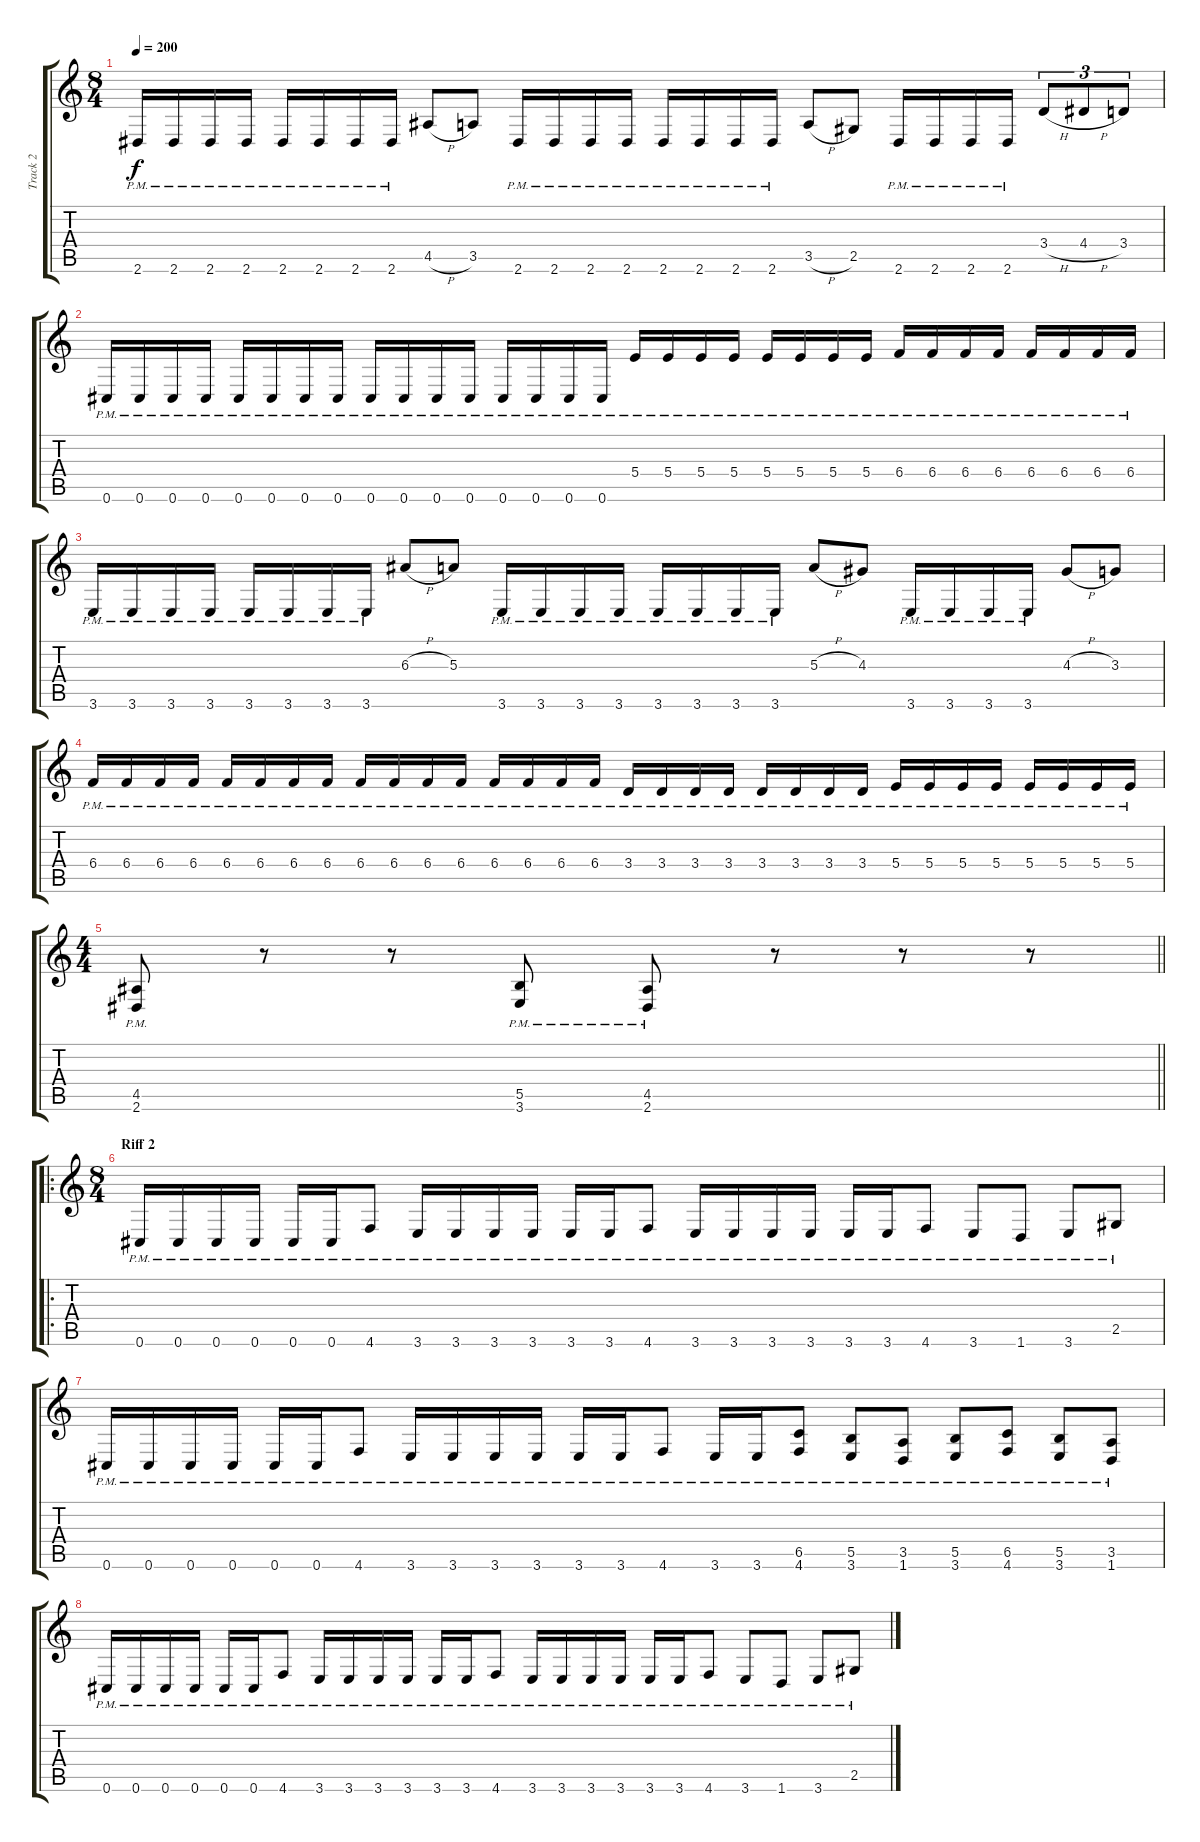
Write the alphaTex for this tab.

\track ("Track 2" "Track 2") {instrument distortionguitar}
\staff {score tabs}
\tuning (Db4 Ab3 E3 B2 Gb2 Db2) {hide}
\ts (8 4)
\tempo 200
\clef g2
\ks c
2.6{pm}.16{dy f} 2.6{pm}.16 2.6{pm}.16 2.6{pm}.16 2.6{pm}.16 2.6{pm}.16 2.6{pm}.16 2.6{pm}.16 4.5{h}.8 3.5.8 2.6{pm}.16 2.6{pm}.16 2.6{pm}.16 2.6{pm}.16 2.6{pm}.16 2.6{pm}.16 2.6{pm}.16 2.6{pm}.16 3.5{h}.8 2.5.8 2.6{pm}.16 2.6{pm}.16 2.6{pm}.16 2.6{pm}.16 3.4{h}.8{tu (3 2)} 4.4{h}.8{tu (3 2)} 3.4.8{tu (3 2)} |
0.6{pm}.16 0.6{pm}.16 0.6{pm}.16 0.6{pm}.16 0.6{pm}.16 0.6{pm}.16 0.6{pm}.16 0.6{pm}.16 0.6{pm}.16 0.6{pm}.16 0.6{pm}.16 0.6{pm}.16 0.6{pm}.16 0.6{pm}.16 0.6{pm}.16 0.6{pm}.16 5.4{pm}.16 5.4{pm}.16 5.4{pm}.16 5.4{pm}.16 5.4{pm}.16 5.4{pm}.16 5.4{pm}.16 5.4{pm}.16 6.4{pm}.16 6.4{pm}.16 6.4{pm}.16 6.4{pm}.16 6.4{pm}.16 6.4{pm}.16 6.4{pm}.16 6.4{pm}.16 |
3.6{pm}.16 3.6{pm}.16 3.6{pm}.16 3.6{pm}.16 3.6{pm}.16 3.6{pm}.16 3.6{pm}.16 3.6{pm}.16 6.3{h}.8 5.3.8 3.6{pm}.16 3.6{pm}.16 3.6{pm}.16 3.6{pm}.16 3.6{pm}.16 3.6{pm}.16 3.6{pm}.16 3.6{pm}.16 5.3{h}.8 4.3.8 3.6{pm}.16 3.6{pm}.16 3.6{pm}.16 3.6{pm}.16 4.3{h}.8 3.3.8 |
6.4{pm}.16 6.4{pm}.16 6.4{pm}.16 6.4{pm}.16 6.4{pm}.16 6.4{pm}.16 6.4{pm}.16 6.4{pm}.16 6.4{pm}.16 6.4{pm}.16 6.4{pm}.16 6.4{pm}.16 6.4{pm}.16 6.4{pm}.16 6.4{pm}.16 6.4{pm}.16 3.4{pm}.16 3.4{pm}.16 3.4{pm}.16 3.4{pm}.16 3.4{pm}.16 3.4{pm}.16 3.4{pm}.16 3.4{pm}.16 5.4{pm}.16 5.4{pm}.16 5.4{pm}.16 5.4{pm}.16 5.4{pm}.16 5.4{pm}.16 5.4{pm}.16 5.4{pm}.16 |
\ts (4 4)
\barLineRight lightlight
(4.5{pm} 2.6{pm}).8 r.8 r.8 (5.5{pm} 3.6{pm}).8 (4.5{pm} 2.6{pm}).8 r.8 r.8 r.8 |
\ro
\ts (8 4)
\section ("" "Riff 2")
0.6{pm}.16 0.6{pm}.16 0.6{pm}.16 0.6{pm}.16 0.6{pm}.16 0.6{pm}.16 4.6{pm}.8 3.6{pm}.16 3.6{pm}.16 3.6{pm}.16 3.6{pm}.16 3.6{pm}.16 3.6{pm}.16 4.6{pm}.8 3.6{pm}.16 3.6{pm}.16 3.6{pm}.16 3.6{pm}.16 3.6{pm}.16 3.6{pm}.16 4.6{pm}.8 3.6{pm}.8 1.6{pm}.8 3.6{pm}.8 2.5{pm}.8 |
0.6{pm}.16 0.6{pm}.16 0.6{pm}.16 0.6{pm}.16 0.6{pm}.16 0.6{pm}.16 4.6{pm}.8 3.6{pm}.16 3.6{pm}.16 3.6{pm}.16 3.6{pm}.16 3.6{pm}.16 3.6{pm}.16 4.6{pm}.8 3.6{pm}.16 3.6{pm}.16 (6.5{pm} 4.6{pm}).8 (5.5{pm} 3.6{pm}).8 (3.5{pm} 1.6{pm}).8 (5.5{pm} 3.6{pm}).8 (6.5{pm} 4.6{pm}).8 (5.5{pm} 3.6{pm}).8 (3.5{pm} 1.6{pm}).8 |
0.6{pm}.16 0.6{pm}.16 0.6{pm}.16 0.6{pm}.16 0.6{pm}.16 0.6{pm}.16 4.6{pm}.8 3.6{pm}.16 3.6{pm}.16 3.6{pm}.16 3.6{pm}.16 3.6{pm}.16 3.6{pm}.16 4.6{pm}.8 3.6{pm}.16 3.6{pm}.16 3.6{pm}.16 3.6{pm}.16 3.6{pm}.16 3.6{pm}.16 4.6{pm}.8 3.6{pm}.8 1.6{pm}.8 3.6{pm}.8 2.5{pm}.8
